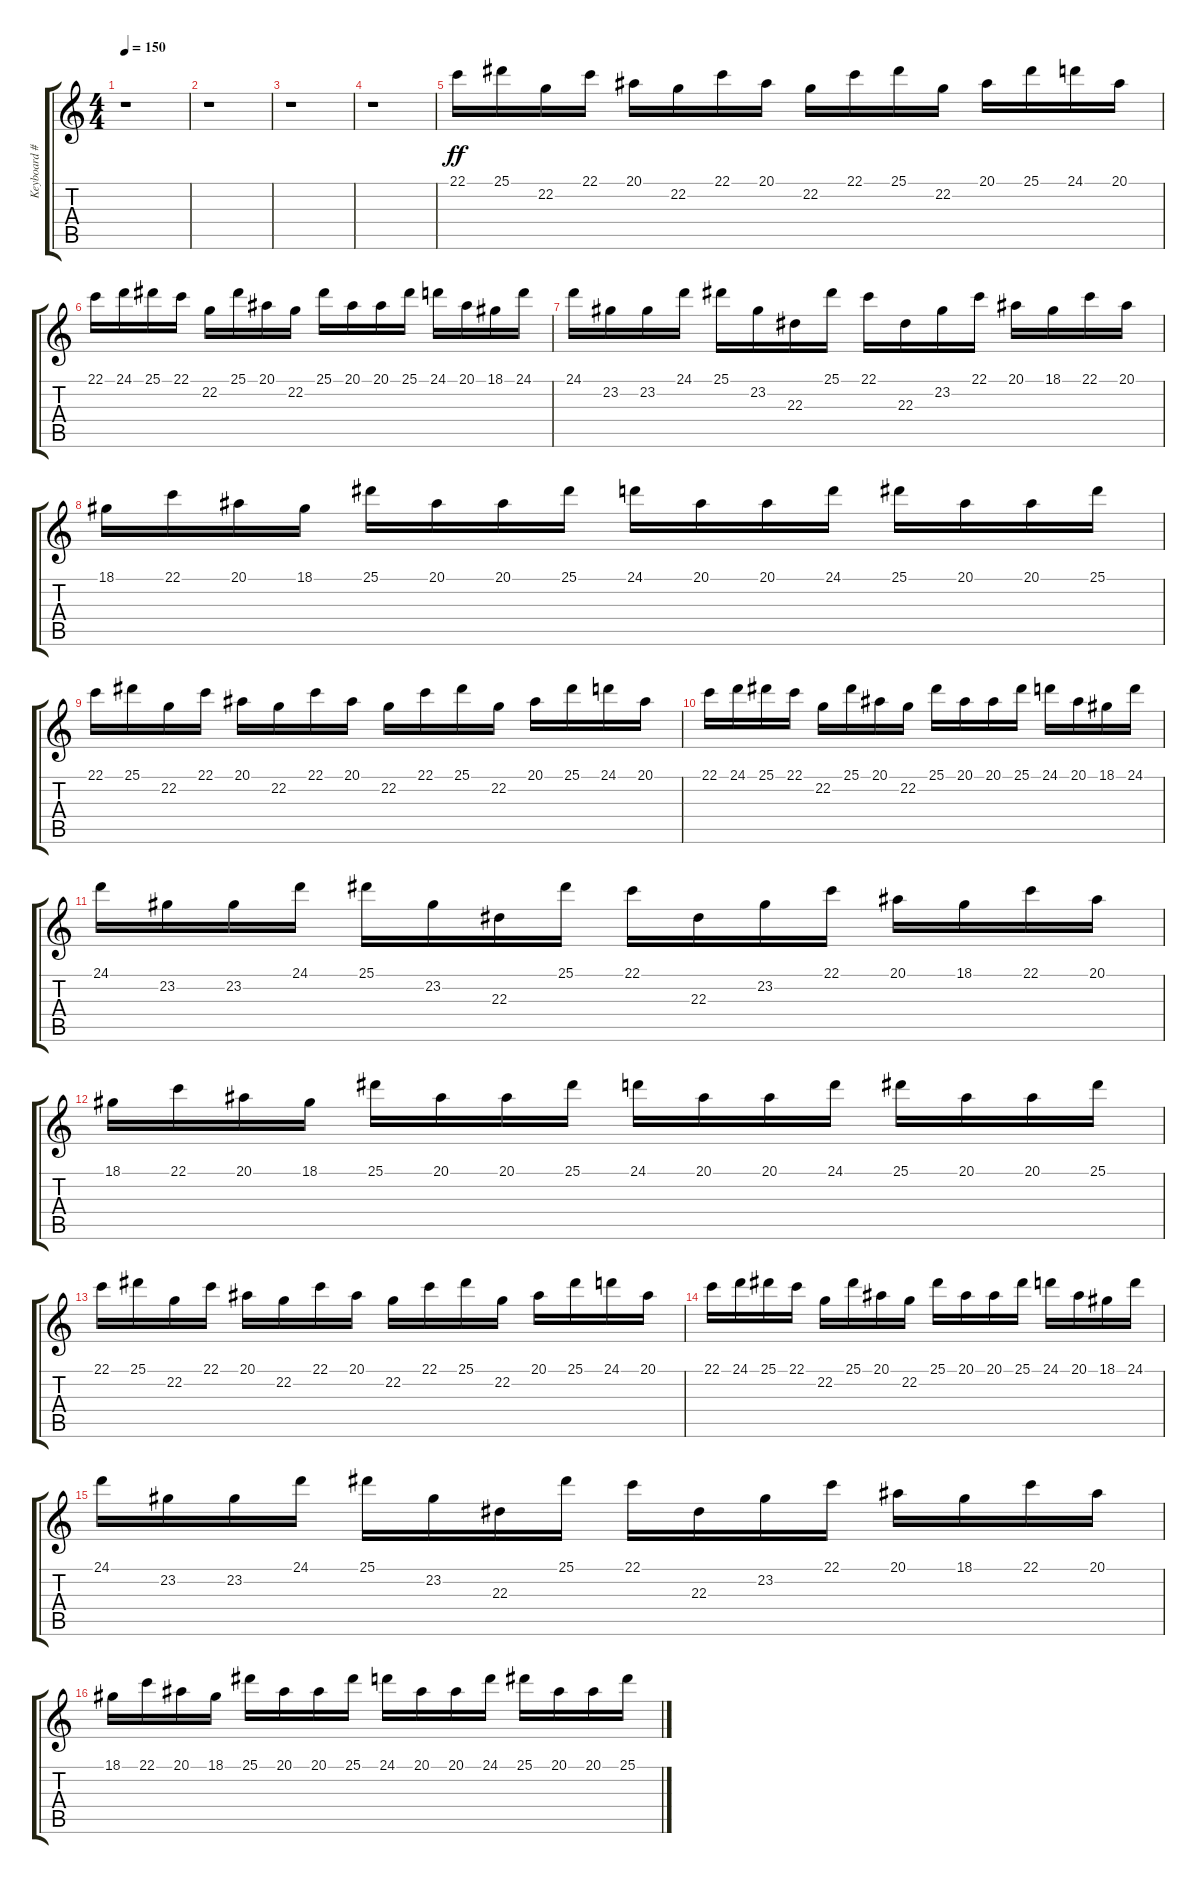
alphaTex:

\track ("Keyboard #1" "Keyboard #") {instrument electricgrandpiano}
\staff {score tabs}
\tuning (D4 A3 F3 C3 G2 C2) {hide}
\ts (4 4)
\tempo 150
\clef g2
\ks c
r.1{dy f} |
r.1 |
r.1 |
r.1 |
22.1.16{dy ff volume 6 instrument electricgrandpiano} 25.1.16{volume 8} 22.2.16{volume 10} 22.1.16{volume 8} 20.1.16{volume 14} 22.2.16{volume 8} 22.1.16{volume 10} 20.1.16{volume 8} 22.2.16{volume 14} 22.1.16{volume 8} 25.1.16{volume 10} 22.2.16{volume 8} 20.1.16{volume 14} 25.1.16{volume 8} 24.1.16{volume 10} 20.1.16{volume 8} |
22.1.16{volume 14} 24.1.16{volume 8} 25.1.16{volume 10} 22.1.16{volume 8} 22.2.16{volume 14} 25.1.16{volume 8} 20.1.16{volume 10} 22.2.16{volume 8} 25.1.16{volume 14} 20.1.16{volume 8} 20.1.16{volume 10} 25.1.16{volume 8} 24.1.16{volume 14} 20.1.16{volume 8} 18.1.16{volume 10} 24.1.16{volume 8} |
24.1.16{volume 14} 23.2.16{volume 8} 23.2.16{volume 10} 24.1.16{volume 8} 25.1.16{volume 14} 23.2.16{volume 8} 22.3.16{volume 10} 25.1.16{volume 8} 22.1.16{volume 14} 22.3.16{volume 8} 23.2.16{volume 10} 22.1.16{volume 8} 20.1.16{volume 14} 18.1.16{volume 8} 22.1.16{volume 10} 20.1.16{volume 8} |
18.1.16{volume 14} 22.1.16{volume 8} 20.1.16{volume 10} 18.1.16{volume 8} 25.1.16{volume 14} 20.1.16{volume 8} 20.1.16{volume 10} 25.1.16{volume 8} 24.1.16{volume 14} 20.1.16{volume 8} 20.1.16{volume 10} 24.1.16{volume 8} 25.1.16{volume 14} 20.1.16{volume 8} 20.1.16{volume 10} 25.1.16{volume 8} |
22.1.16{volume 14} 25.1.16{volume 8} 22.2.16{volume 10} 22.1.16{volume 8} 20.1.16{volume 14} 22.2.16{volume 8} 22.1.16{volume 10} 20.1.16{volume 8} 22.2.16{volume 14} 22.1.16{volume 8} 25.1.16{volume 10} 22.2.16{volume 8} 20.1.16{volume 14} 25.1.16{volume 8} 24.1.16{volume 10} 20.1.16{volume 8} |
22.1.16{volume 14} 24.1.16{volume 8} 25.1.16{volume 10} 22.1.16{volume 8} 22.2.16{volume 14} 25.1.16{volume 8} 20.1.16{volume 10} 22.2.16{volume 8} 25.1.16{volume 14} 20.1.16{volume 8} 20.1.16{volume 10} 25.1.16{volume 8} 24.1.16{volume 14} 20.1.16{volume 8} 18.1.16{volume 10} 24.1.16{volume 8} |
24.1.16{volume 14} 23.2.16{volume 8} 23.2.16{volume 10} 24.1.16{volume 8} 25.1.16{volume 14} 23.2.16{volume 8} 22.3.16{volume 10} 25.1.16{volume 8} 22.1.16{volume 14} 22.3.16{volume 8} 23.2.16{volume 10} 22.1.16{volume 8} 20.1.16{volume 14} 18.1.16{volume 8} 22.1.16{volume 10} 20.1.16{volume 8} |
18.1.16{volume 14} 22.1.16{volume 8} 20.1.16{volume 10} 18.1.16{volume 8} 25.1.16{volume 14} 20.1.16{volume 8} 20.1.16{volume 10} 25.1.16{volume 8} 24.1.16{volume 14} 20.1.16{volume 8} 20.1.16{volume 10} 24.1.16{volume 8} 25.1.16{volume 14} 20.1.16{volume 8} 20.1.16{volume 10} 25.1.16{volume 8} |
22.1.16{volume 14} 25.1.16{volume 8} 22.2.16{volume 10} 22.1.16{volume 8} 20.1.16{volume 14} 22.2.16{volume 8} 22.1.16{volume 10} 20.1.16{volume 8} 22.2.16{volume 14} 22.1.16{volume 8} 25.1.16{volume 10} 22.2.16{volume 8} 20.1.16{volume 14} 25.1.16{volume 8} 24.1.16{volume 10} 20.1.16{volume 8} |
22.1.16{volume 14} 24.1.16{volume 8} 25.1.16{volume 10} 22.1.16{volume 8} 22.2.16{volume 14} 25.1.16{volume 8} 20.1.16{volume 10} 22.2.16{volume 8} 25.1.16{volume 14} 20.1.16{volume 8} 20.1.16{volume 10} 25.1.16{volume 8} 24.1.16{volume 14} 20.1.16{volume 8} 18.1.16{volume 10} 24.1.16{volume 8} |
24.1.16{volume 14} 23.2.16{volume 8} 23.2.16{volume 10} 24.1.16{volume 8} 25.1.16{volume 14} 23.2.16{volume 8} 22.3.16{volume 10} 25.1.16{volume 8} 22.1.16{volume 14} 22.3.16{volume 8} 23.2.16{volume 10} 22.1.16{volume 8} 20.1.16{volume 14} 18.1.16{volume 8} 22.1.16{volume 10} 20.1.16{volume 8} |
18.1.16{volume 14} 22.1.16{volume 8} 20.1.16{volume 10} 18.1.16{volume 8} 25.1.16{volume 14} 20.1.16{volume 8} 20.1.16{volume 10} 25.1.16{volume 8} 24.1.16{volume 14} 20.1.16{volume 8} 20.1.16{volume 10} 24.1.16{volume 8} 25.1.16{volume 14} 20.1.16{volume 8} 20.1.16{volume 10} 25.1.16{volume 8}
